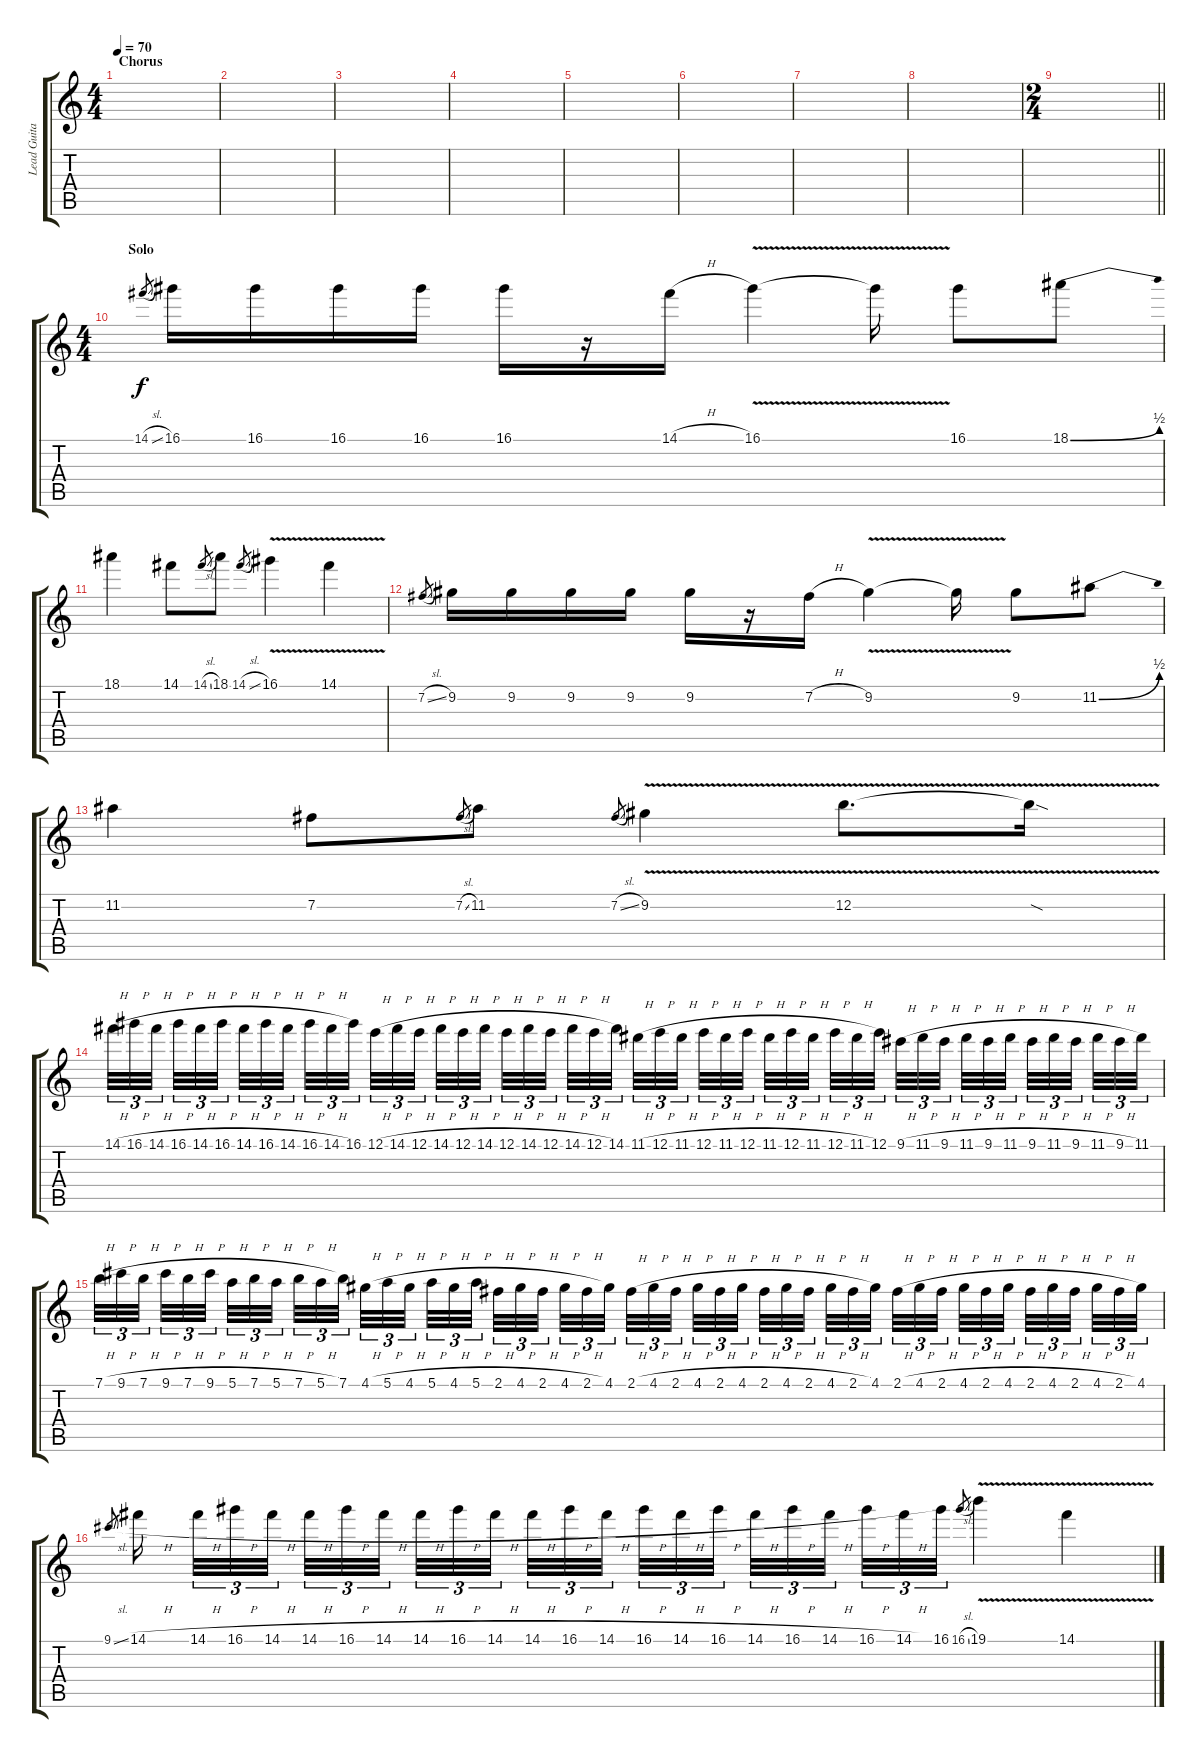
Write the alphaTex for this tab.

\track ("Lead Guitar" "Lead Guita") {instrument electricguitarclean}
\staff {score tabs}
\tuning (E4 B3 G3 D3 A2 E2) {hide}
\ts (4 4)
\section ("" "Chorus")
\tempo 70
\clef g2
\ks c
|
|
|
|
|
|
\ks aminor
|
|
\ts (2 4)
\barLineRight lightlight
\ks c
|
\ts (4 4)
\section ("" "Solo")
14.1{sl}.8{gr dy f} 16.1.16{instrument overdrivenguitar} 16.1.16 16.1.16 16.1.16 16.1.16 r.16 14.1{h}.16 16.1{v}.4 16.1{t}.16 16.1.8 18.1{be (bend 0 0 60 2)}.8 |
18.1.4 14.1.8 14.1{sl}.8{gr} 18.1.8 14.1{sl}.8{gr} 16.1{v}.4 14.1{v}.4 |
7.2{sl}.8{gr} 9.2.16 9.2.16 9.2.16 9.2.16 9.2.16 r.16 7.2{h}.16 9.2{v}.4 9.2{t}.16 9.2.8 11.2{be (bend 0 0 60 2)}.8 |
11.2.4 7.2.8 7.2{sl}.8{gr} 11.2.8 7.2{sl}.8{gr} 9.2{v}.4 12.2{v}.8{d} 12.2{sod t}.16 |
14.1{h}.32{tu (3 2)} 16.1{h}.32{tu (3 2)} 14.1{h}.32{tu (3 2) beam splitsecondary} 16.1{h}.32{tu (3 2)} 14.1{h}.32{tu (3 2)} 16.1{h}.32{tu (3 2) beam splitsecondary} 14.1{h}.32{tu (3 2)} 16.1{h}.32{tu (3 2)} 14.1{h}.32{tu (3 2) beam splitsecondary} 16.1{h}.32{tu (3 2)} 14.1{h}.32{tu (3 2)} 16.1.32{tu (3 2)} 12.1{h}.32{tu (3 2)} 14.1{h}.32{tu (3 2)} 12.1{h}.32{tu (3 2) beam splitsecondary} 14.1{h}.32{tu (3 2)} 12.1{h}.32{tu (3 2)} 14.1{h}.32{tu (3 2) beam splitsecondary} 12.1{h}.32{tu (3 2)} 14.1{h}.32{tu (3 2)} 12.1{h}.32{tu (3 2) beam splitsecondary} 14.1{h}.32{tu (3 2)} 12.1{h}.32{tu (3 2)} 14.1.32{tu (3 2)} 11.1{h}.32{tu (3 2)} 12.1{h}.32{tu (3 2)} 11.1{h}.32{tu (3 2) beam splitsecondary} 12.1{h}.32{tu (3 2)} 11.1{h}.32{tu (3 2)} 12.1{h}.32{tu (3 2) beam splitsecondary} 11.1{h}.32{tu (3 2)} 12.1{h}.32{tu (3 2)} 11.1{h}.32{tu (3 2) beam splitsecondary} 12.1{h}.32{tu (3 2)} 11.1{h}.32{tu (3 2)} 12.1.32{tu (3 2)} 9.1{h}.32{tu (3 2)} 11.1{h}.32{tu (3 2)} 9.1{h}.32{tu (3 2) beam splitsecondary} 11.1{h}.32{tu (3 2)} 9.1{h}.32{tu (3 2)} 11.1{h}.32{tu (3 2) beam splitsecondary} 9.1{h}.32{tu (3 2)} 11.1{h}.32{tu (3 2)} 9.1{h}.32{tu (3 2) beam splitsecondary} 11.1{h}.32{tu (3 2)} 9.1{h}.32{tu (3 2)} 11.1.32{tu (3 2)} |
7.1{h}.32{tu (3 2)} 9.1{h}.32{tu (3 2)} 7.1{h}.32{tu (3 2) beam splitsecondary} 9.1{h}.32{tu (3 2)} 7.1{h}.32{tu (3 2)} 9.1{h}.32{tu (3 2) beam splitsecondary} 5.1{h}.32{tu (3 2)} 7.1{h}.32{tu (3 2)} 5.1{h}.32{tu (3 2) beam splitsecondary} 7.1{h}.32{tu (3 2)} 5.1{h}.32{tu (3 2)} 7.1.32{tu (3 2)} 4.1{h}.32{tu (3 2)} 5.1{h}.32{tu (3 2)} 4.1{h}.32{tu (3 2) beam splitsecondary} 5.1{h}.32{tu (3 2)} 4.1{h}.32{tu (3 2)} 5.1{h}.32{tu (3 2) beam splitsecondary} 2.1{h}.32{tu (3 2)} 4.1{h}.32{tu (3 2)} 2.1{h}.32{tu (3 2) beam splitsecondary} 4.1{h}.32{tu (3 2)} 2.1{h}.32{tu (3 2)} 4.1.32{tu (3 2)} 2.1{h}.32{tu (3 2)} 4.1{h}.32{tu (3 2)} 2.1{h}.32{tu (3 2) beam splitsecondary} 4.1{h}.32{tu (3 2)} 2.1{h}.32{tu (3 2)} 4.1{h}.32{tu (3 2) beam splitsecondary} 2.1{h}.32{tu (3 2)} 4.1{h}.32{tu (3 2)} 2.1{h}.32{tu (3 2) beam splitsecondary} 4.1{h}.32{tu (3 2)} 2.1{h}.32{tu (3 2)} 4.1.32{tu (3 2)} 2.1{h}.32{tu (3 2)} 4.1{h}.32{tu (3 2)} 2.1{h}.32{tu (3 2) beam splitsecondary} 4.1{h}.32{tu (3 2)} 2.1{h}.32{tu (3 2)} 4.1{h}.32{tu (3 2) beam splitsecondary} 2.1{h}.32{tu (3 2)} 4.1{h}.32{tu (3 2)} 2.1{h}.32{tu (3 2) beam splitsecondary} 4.1{h}.32{tu (3 2)} 2.1{h}.32{tu (3 2)} 4.1.32{tu (3 2)} |
9.1{sl}.8{gr} 14.1{h}.16{beam splitsecondary} 14.1{h}.32{tu (3 2)} 16.1{h}.32{tu (3 2)} 14.1{h}.32{tu (3 2) beam splitsecondary} 14.1{h}.32{tu (3 2)} 16.1{h}.32{tu (3 2)} 14.1{h}.32{tu (3 2) beam splitsecondary} 14.1{h}.32{tu (3 2)} 16.1{h}.32{tu (3 2)} 14.1{h}.32{tu (3 2)} 14.1{h}.32{tu (3 2)} 16.1{h}.32{tu (3 2)} 14.1{h}.32{tu (3 2) beam splitsecondary} 16.1{h}.32{tu (3 2)} 14.1{h}.32{tu (3 2)} 16.1{h}.32{tu (3 2) beam splitsecondary} 14.1{h}.32{tu (3 2)} 16.1{h}.32{tu (3 2)} 14.1{h}.32{tu (3 2) beam splitsecondary} 16.1{h}.32{tu (3 2)} 14.1{h}.32{tu (3 2)} 16.1.32{tu (3 2)} 16.1{sl}.8{gr} 19.1{v}.4 14.1{v}.4
